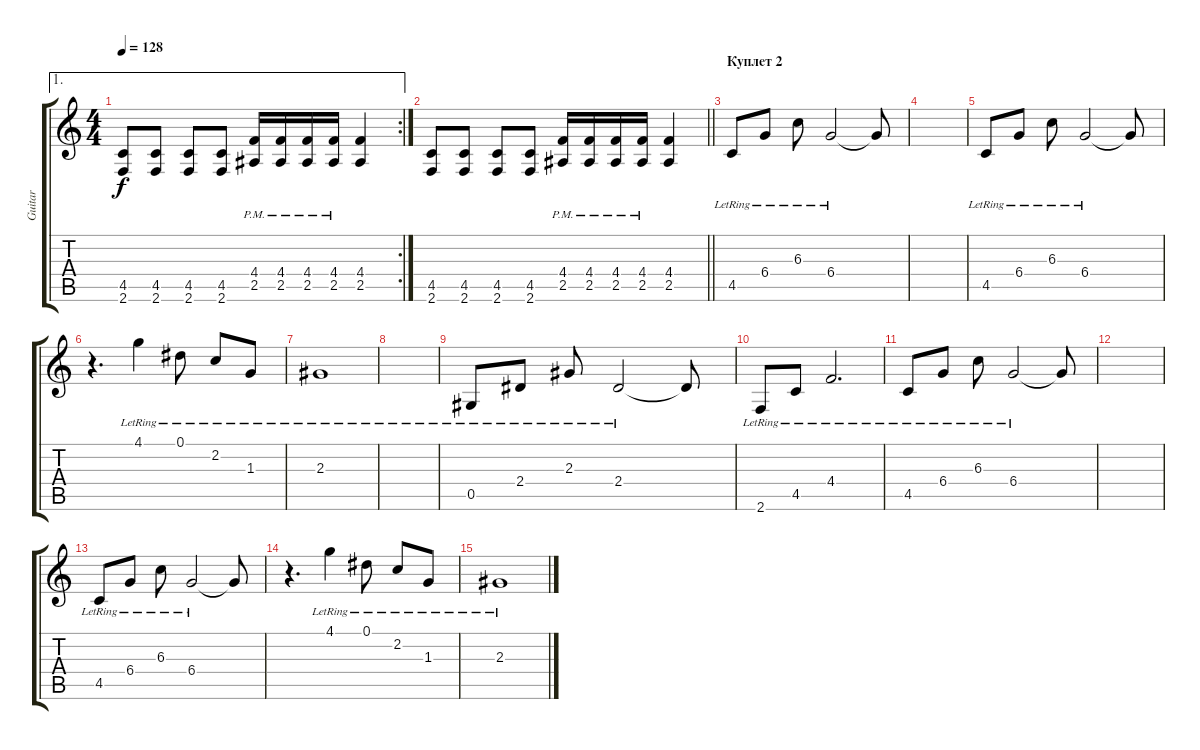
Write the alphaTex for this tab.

\track ("Guitar" "Guitar") {instrument distortionguitar}
\staff {score tabs}
\tuning (Eb4 Bb3 Gb3 Db3 Ab2 Eb2) {hide}
\ae 1
\rc 2
\ts (4 4)
\tempo 128
\clef g2
\ks c
(4.5 2.6).8{dy f} (4.5 2.6).8 (4.5 2.6).8 (4.5 2.6).8 (4.4{pm} 2.5{pm}).16 (4.4{pm} 2.5{pm}).16 (4.4{pm} 2.5{pm}).16 (4.4{pm} 2.5{pm}).16 (4.4 2.5).4 |
\barLineRight lightlight
(4.5 2.6).8 (4.5 2.6).8 (4.5 2.6).8 (4.5 2.6).8 (4.4{pm} 2.5{pm}).16 (4.4{pm} 2.5{pm}).16 (4.4{pm} 2.5{pm}).16 (4.4{pm} 2.5{pm}).16 (4.4 2.5).4 |
\section ("" "Куплет 2")
4.5{lr}.8{instrument electricguitarjazz} 6.4{lr}.8 6.3{lr}.8 6.4{lr}.2 6.4{t}.8 |
|
4.5{lr}.8 6.4{lr}.8 6.3{lr}.8 6.4{lr}.2 6.4{t}.8 |
r.4{d} 4.1{lr}.4 0.1{lr}.8 2.2{lr}.8 1.3{lr}.8 |
2.3{lr}.1 |
|
0.5{lr}.8 2.4{lr}.8 2.3{lr}.8 2.4{lr}.2 2.4{t}.8 |
2.6{lr}.8 4.5{lr}.8 4.4{lr}.2{d} |
4.5{lr}.8 6.4{lr}.8 6.3{lr}.8 6.4{lr}.2 6.4{t}.8 |
|
4.5{lr}.8 6.4{lr}.8 6.3{lr}.8 6.4{lr}.2 6.4{t}.8 |
r.4{d} 4.1{lr}.4 0.1{lr}.8 2.2{lr}.8 1.3{lr}.8 |
2.3{lr}.1
